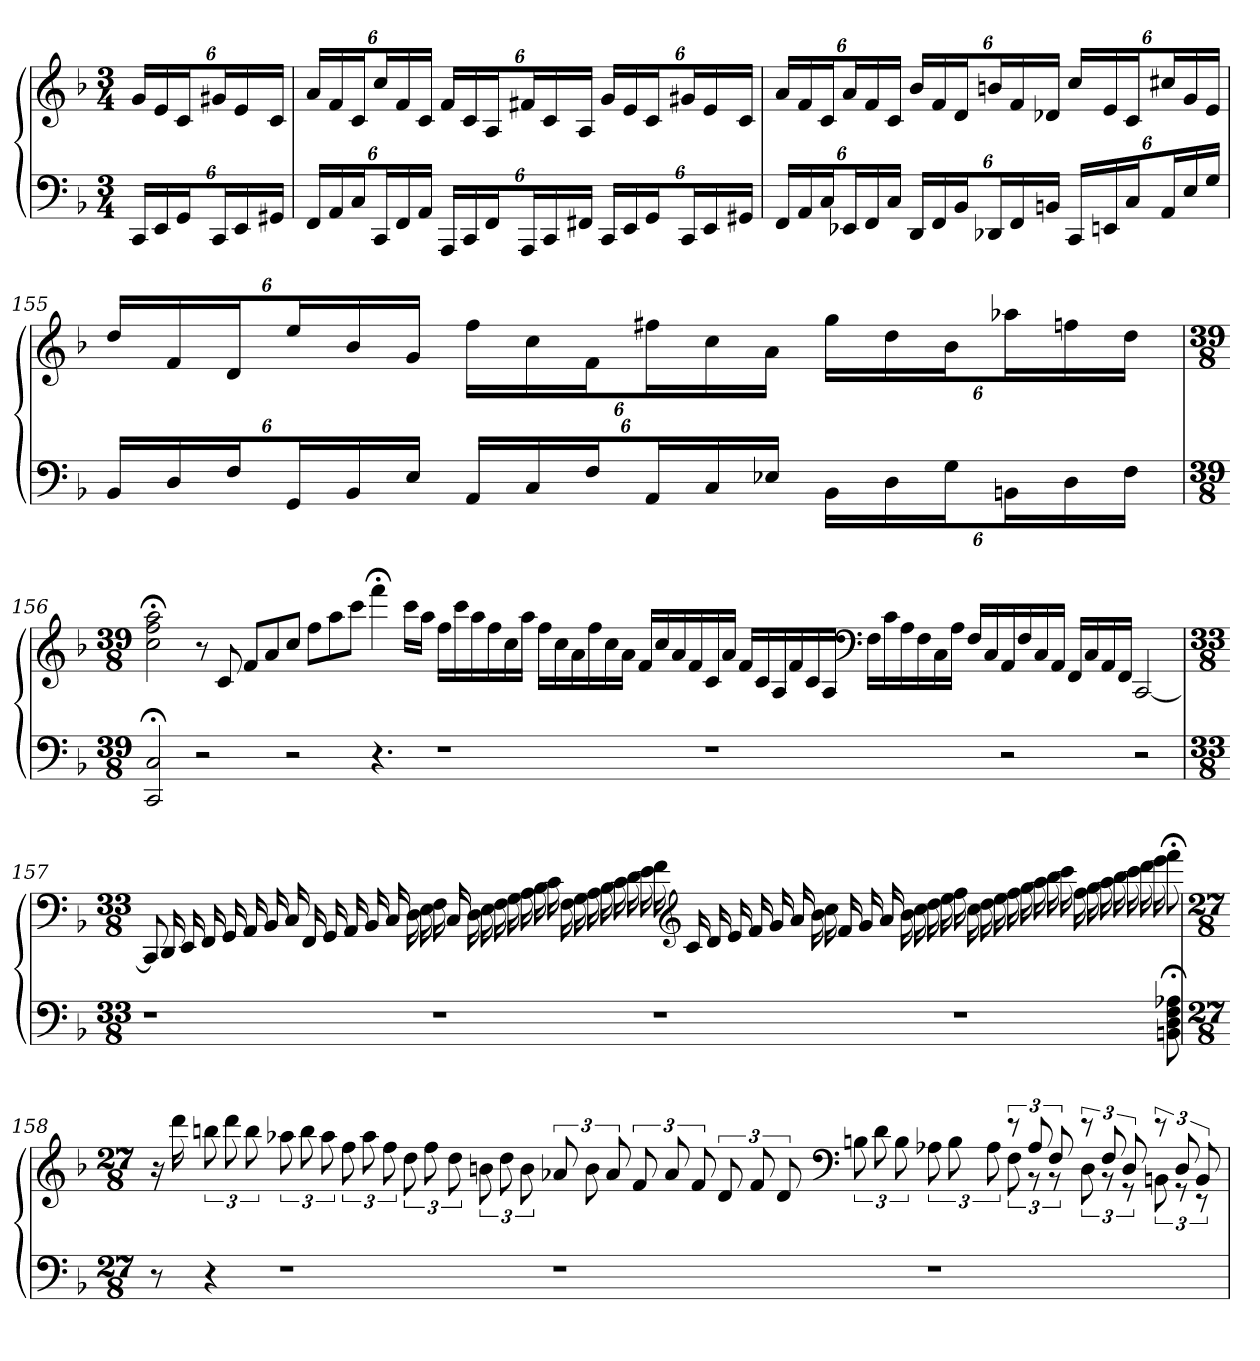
**kern	**kern
*part1	*part1
*staff2	*staff1
*clefF4	*clefG2
*k[b-]	*k[b-]
*F:	*F:
*M3/4	*M3/4
=	=
24CCLL	24gLL
24EE	24e
24GGJ	24cJ
24CCL	24g#XL
24EE	24e
24GG#XJJ	24cJJ
=153	=153
24FFLL	24aLL
24AA	24f
24CJ	24cJ
24CCL	24ccL
24FF	24f
24AAJJ	24cJJ
24AAALL	24fLL
24CC	24c
24FFJ	24AJ
24AAAL	24f#XL
24CC	24c
24FF#XJJ	24AJJ
24CCLL	24gLL
24EE	24e
24GGJ	24cJ
24CCL	24g#XL
24EE	24e
24GG#XJJ	24cJJ
=154	=154
24FFLL	24aLL
24AA	24f
24CJ	24cJ
24EE-XL	24aL
24FF	24f
24CJJ	24cJJ
24DDLL	24b-LL
24FF	24f
24BB-J	24dJ
24DD-XL	24bnL
24FF	24f
24BBnJJ	24d-XJJ
24CCLL	24ccLL
24EEn	24e
24CJ	24cJ
24AAL	24cc#XL
24E	24g
24GJJ	24eJJ
=155	=155
24BB-LL	24ddLL
24D	24f
24FJ	24dJ
24GGL	24eeL
24BB-	24b-
24EJJ	24gJJ
24AALL	24ffLL
24C	24cc
24FJ	24fJ
24AAL	24ff#XL
24C	24cc
24E-XJJ	24aJJ
24BB-LL	24ggLL
24D	24dd
24GJ	24b-J
24BBnL	24aa-XL
24D	24ffn
24FJJ	24ddJJ
=156	=156
*M39/8	*M39/8
2CC;< 2C;<	2cc;< 2ff;< 2aa;<
2r	8r
.	8c
.	8fL
.	8a
2r	8ccJ
.	8ffL
.	8aa
.	8cccJ
4.r	4fff;<
.	16cccLL
.	16aaJJ
1r	16ffLL
.	16ccc
.	16aa
.	16ff
.	16cc
.	16aaJJ
.	16ffLL
.	16cc
.	16a
.	16ff
.	16cc
.	16aJJ
.	16fLL
.	16cc
.	16a
.	16f
1r	16c
.	16aJJ
.	16fLL
.	16c
.	16A
.	16f
.	16c
.	16AJJ
*	*clefF4
.	16FLL
.	16c
.	16A
.	16F
.	16C
.	16AJJ
.	16FLL
.	16C
2r	16AA
.	16F
.	16C
.	16AAJJ
.	16FFLL
.	16C
.	16AA
.	16FFJJ
2r	[2CC
=157	=157
*M33/8	*M33/8
1r	8CC]
.	16DD
.	16EE
.	16FF
.	16GG
.	16AA
.	16BB-
.	16C
.	16FF
.	16GG
.	16AA
.	16BB-
.	16C
.	16D
.	16E
1r	16F
.	16C
.	16D
.	16E
.	16F
.	16G
.	16A
.	16B-
.	16c
.	16F
.	16G
.	16A
.	16B-
.	16c
.	16d
.	16e
1r	16f
*	*clefG2
.	16c
.	16d
.	16e
.	16f
.	16g
.	16a
.	16b-
.	16cc
.	16f
.	16g
.	16a
.	16b-
.	16cc
.	16dd
.	16ee
1r	16ff
.	16cc
.	16dd
.	16ee
.	16ff
.	16gg
.	16aa
.	16bb-
.	16ccc
.	16ff
.	16gg
.	16aa
.	16bb-
.	16ccc
.	16ddd
.	16eee
8BBn;< 8D;< 8F;< 8A-X;<	8fff;<
=158	=158
*M27/8	*M27/8
*	*^
8r	16r	1ryy
.	16ddd	.
4r	12bbn	.
.	12ddd	.
.	12bb	.
1r	12aa-X	.
.	12bb	.
.	12aa-	.
.	12ff	.
.	12aa-	.
.	12ff	.
.	12dd	.
.	12ff	.
.	.	1ryy
.	12dd	.
.	12bn	.
.	12dd	.
.	12b	.
1r	12a-X	.
.	12b	.
.	12a-	.
.	12f	.
.	12a-	.
.	12f	.
.	12d	.
.	12f	.
.	.	2ryy
.	12d	.
*	*clefF4	*
.	12Bn	.
.	12d	.
.	12B	.
1r	12A-X	.
.	12B	.
.	.	8ryy
.	12A-	.
.	12r	12F
.	12A-	12r
.	12F	12r
.	12r	12D
.	12F	12r
.	12D	12r
.	12r	12BBn
.	12D	12r
.	12BB	12r
*	*v	*v
=	=
*-	*-
